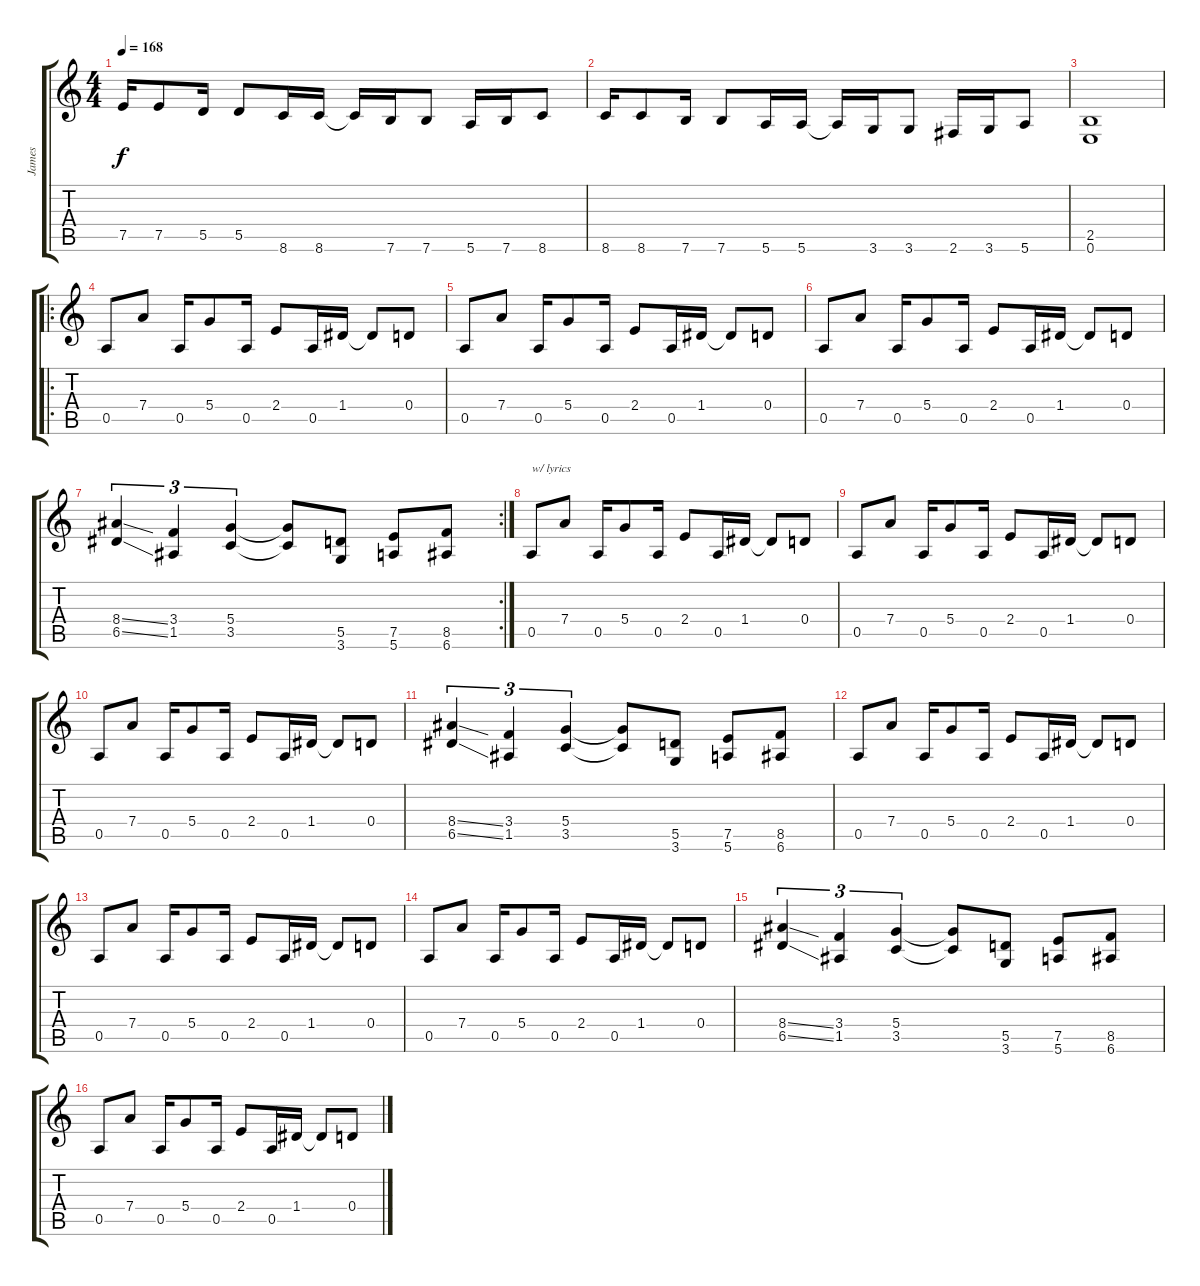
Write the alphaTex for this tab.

\track ("James" "James") {instrument distortionguitar}
\staff {score tabs}
\tuning (E4 B3 G3 D3 A2 E2) {hide}
\ts (4 4)
\tempo 168
\clef g2
\ks c
7.5.16{dy f} 7.5.8 5.5.16 5.5.8 8.6.16 8.6.16 8.6{t}.16 7.6.16 7.6.8 5.6.16 7.6.16 8.6.8 |
8.6.16 8.6.8 7.6.16 7.6.8 5.6.16 5.6.16 5.6{t}.16 3.6.16 3.6.8 2.6.16 3.6.16 5.6.8 |
(2.5 0.6).1 |
\ro
0.5.8 7.4.8 0.5.16 5.4.8 0.5.16 2.4.8 0.5.16 1.4.16 1.4{t}.8 0.4.8 |
0.5.8 7.4.8 0.5.16 5.4.8 0.5.16 2.4.8 0.5.16 1.4.16 1.4{t}.8 0.4.8 |
0.5.8 7.4.8 0.5.16 5.4.8 0.5.16 2.4.8 0.5.16 1.4.16 1.4{t}.8 0.4.8 |
\rc 2
(8.4{ss} 6.5{ss}).4{tu (3 2)} (3.4 1.5).4{tu (3 2)} (5.4 3.5).4{tu (3 2)} (5.4{t} 3.5{t}).8 (5.5 3.6).8 (7.5 5.6).8 (8.5 6.6).8 |
0.5.8{txt "w/ lyrics"} 7.4.8 0.5.16 5.4.8 0.5.16 2.4.8 0.5.16 1.4.16 1.4{t}.8 0.4.8 |
0.5.8 7.4.8 0.5.16 5.4.8 0.5.16 2.4.8 0.5.16 1.4.16 1.4{t}.8 0.4.8 |
0.5.8 7.4.8 0.5.16 5.4.8 0.5.16 2.4.8 0.5.16 1.4.16 1.4{t}.8 0.4.8 |
(8.4{ss} 6.5{ss}).4{tu (3 2)} (3.4 1.5).4{tu (3 2)} (5.4 3.5).4{tu (3 2)} (5.4{t} 3.5{t}).8 (5.5 3.6).8 (7.5 5.6).8 (8.5 6.6).8 |
0.5.8 7.4.8 0.5.16 5.4.8 0.5.16 2.4.8 0.5.16 1.4.16 1.4{t}.8 0.4.8 |
0.5.8 7.4.8 0.5.16 5.4.8 0.5.16 2.4.8 0.5.16 1.4.16 1.4{t}.8 0.4.8 |
0.5.8 7.4.8 0.5.16 5.4.8 0.5.16 2.4.8 0.5.16 1.4.16 1.4{t}.8 0.4.8 |
(8.4{ss} 6.5{ss}).4{tu (3 2)} (3.4 1.5).4{tu (3 2)} (5.4 3.5).4{tu (3 2)} (5.4{t} 3.5{t}).8 (5.5 3.6).8 (7.5 5.6).8 (8.5 6.6).8 |
0.5.8 7.4.8 0.5.16 5.4.8 0.5.16 2.4.8 0.5.16 1.4.16 1.4{t}.8 0.4.8
